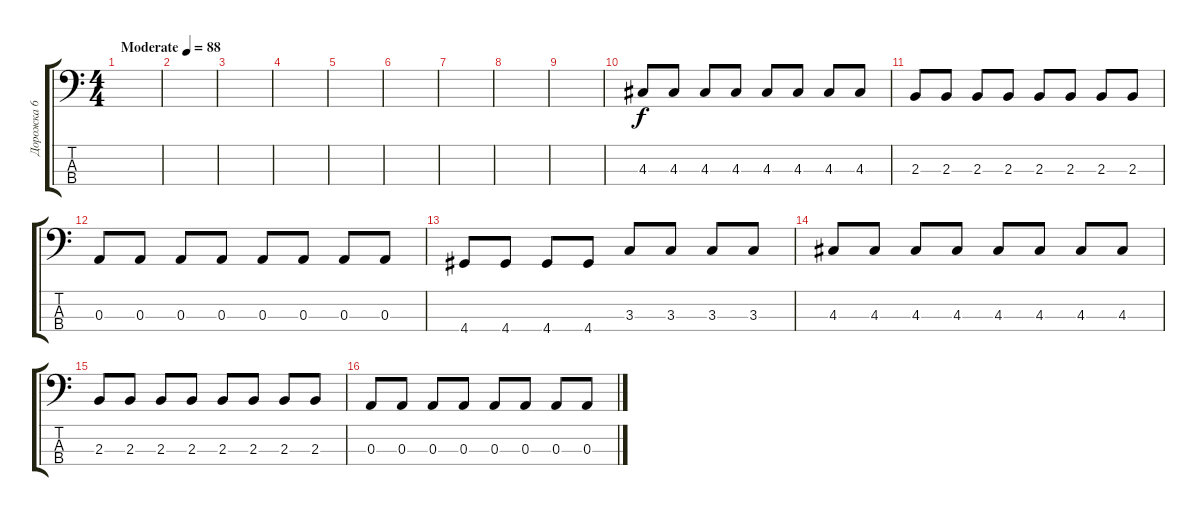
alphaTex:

\track ("Дорожка 6" "Дорожка 6") {instrument electricbassfinger}
\staff {score tabs}
\tuning (G2 D2 A1 E1) {hide}
\ts (4 4)
\tempo (88 "Moderate")
\clef f4
\ks c
|
|
|
|
|
|
|
|
|
4.3.8 4.3.8 4.3.8 4.3.8 4.3.8 4.3.8 4.3.8 4.3.8 |
2.3.8 2.3.8 2.3.8 2.3.8 2.3.8 2.3.8 2.3.8 2.3.8 |
0.3.8 0.3.8 0.3.8 0.3.8 0.3.8 0.3.8 0.3.8 0.3.8 |
4.4.8 4.4.8 4.4.8 4.4.8 3.3.8 3.3.8 3.3.8 3.3.8 |
4.3.8 4.3.8 4.3.8 4.3.8 4.3.8 4.3.8 4.3.8 4.3.8 |
2.3.8 2.3.8 2.3.8 2.3.8 2.3.8 2.3.8 2.3.8 2.3.8 |
0.3.8 0.3.8 0.3.8 0.3.8 0.3.8 0.3.8 0.3.8 0.3.8
